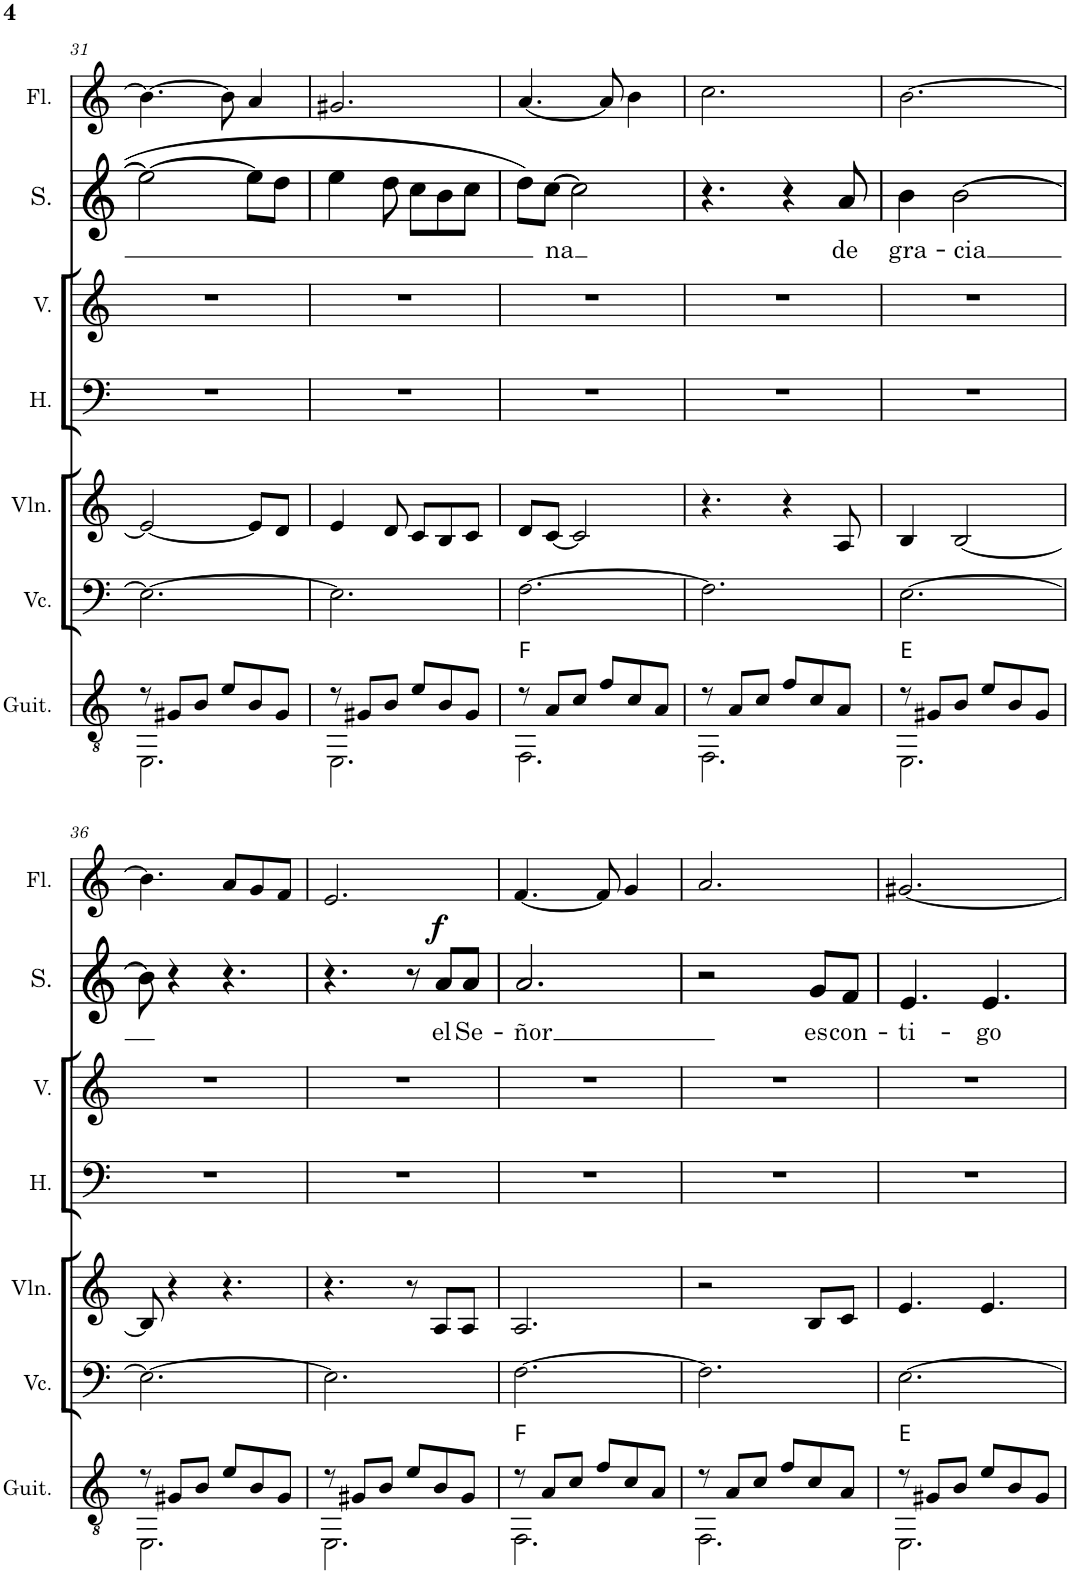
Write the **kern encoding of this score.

**kern	**harte	**kern	**kern	**kern	**kern	**kern	**text	**dynam	**kern
*part7	*part7	*part6	*part5	*part4	*part3	*part2	*part2	*part2	*part1
*staff7	*	*staff6	*staff5	*staff4	*staff3	*staff2	*staff2	*staff2	*staff1
*I"Guitarra	*	*I"Violonchelo	*I"Violín	*I"Hombres	*I"Mujeres	*I"Solista	*	*	*I"Flauta
*I'Guit.	*	*I'Vc.	*I'Vln.	*I'H.	*	*I'S.	*	*	*I'Fl.
!!LO:PB:g=z
*clefGv2	*	*clefF4	*clefG2	*clefF4	*clefG2	*clefG2	*	*	*clefG2
*k[]	*	*k[]	*k[]	*k[]	*k[]	*k[]	*	*	*k[]
*M6/8	*	*M6/8	*M6/8	*M6/8	*M6/8	*M6/8	*	*	*M6/8
=31	=31	=31	=31	=31	=31	=31	=31	=31	=31
*^	*	*	*	*	*	*	*	*	*
8r	2.EE\	.	2.E\_	2e/_	2.r	2.r	2ee\_	.	.	4.b\_
8G#X/L	.	.	.	.	.	.	.	.	.	.
8B/J	.	.	.	.	.	.	.	.	.	.
8e/L	.	.	.	.	.	.	.	.	.	8b\]
8B/	.	.	.	8e/L]	.	.	8ee\L]	.	.	4a/
8G#/J	.	.	.	8d/J	.	.	8dd\J	.	.	.
=32	=32	=32	=32	=32	=32	=32	=32	=32	=32	=32
8r	2.EE\	.	2.E\]	4e/	2.r	2.r	4ee\	.	.	2.g#X/
8G#X/L	.	.	.	.	.	.	.	.	.	.
8B/J	.	.	.	8d/	.	.	8dd\	.	.	.
8e/L	.	.	.	8c/L	.	.	8cc\L	.	.	.
8B/	.	.	.	8B/	.	.	8b\	.	.	.
8G#/J	.	.	.	8c/J	.	.	8cc\J	.	.	.
=33	=33	=33	=33	=33	=33	=33	=33	=33	=33	=33
8r	2.FF\	F:maj	[2.F\	8d/L	2.r	2.r	8dd\L	.	.	[4.a/
!	!	!	!	!	!	!	!	!LO:LY:b	!	!
8A/L	.	.	.	[8c/J	.	.	[8cc\J	-na	.	.
8c/J	.	.	.	2c/]	.	.	2cc\]	.	.	.
8f/L	.	.	.	.	.	.	.	.	.	8a/]
8c/	.	.	.	.	.	.	.	.	.	4b\
8A/J	.	.	.	.	.	.	.	.	.	.
=34	=34	=34	=34	=34	=34	=34	=34	=34	=34	=34
8r	2.FF\	.	2.F\]	4.r	2.r	2.r	4.r	.	.	2.cc\
8A/L	.	.	.	.	.	.	.	.	.	.
8c/J	.	.	.	.	.	.	.	.	.	.
8f/L	.	.	.	4r	.	.	4r	.	.	.
8c/	.	.	.	.	.	.	.	.	.	.
!	!	!	!	!	!	!	!	!LO:LY:b	!	!
8A/J	.	.	.	8A/	.	.	8a/	de	.	.
=35	=35	=35	=35	=35	=35	=35	=35	=35	=35	=35
!	!	!	!	!	!	!	!	!LO:LY:b	!	!
8r	2.EE\	E:maj	[2.E\	4B/	2.r	2.r	4b\	gra-	.	[2.b\
8G#X/L	.	.	.	.	.	.	.	.	.	.
!	!	!	!	!	!	!	!	!LO:LY:b	!	!
8B/J	.	.	.	[2B/	.	.	[2b\	-cia	.	.
8e/L	.	.	.	.	.	.	.	.	.	.
8B/	.	.	.	.	.	.	.	.	.	.
8G#/J	.	.	.	.	.	.	.	.	.	.
!!LO:LB:g=z
=36	=36	=36	=36	=36	=36	=36	=36	=36	=36	=36
8r	2.EE\	.	2.E\_	8B/]	2.r	2.r	8b\]	.	.	4.b\]
8G#X/L	.	.	.	4r	.	.	4r	.	.	.
8B/J	.	.	.	.	.	.	.	.	.	.
8e/L	.	.	.	4.r	.	.	4.r	.	.	8a/L
8B/	.	.	.	.	.	.	.	.	.	8g/
8G#/J	.	.	.	.	.	.	.	.	.	8f/J
=37	=37	=37	=37	=37	=37	=37	=37	=37	=37	=37
8r	2.EE\	.	2.E\]	4.r	2.r	2.r	4.r	.	.	2.e/
8G#X/L	.	.	.	.	.	.	.	.	.	.
8B/J	.	.	.	.	.	.	.	.	.	.
8e/L	.	.	.	8r	.	.	8r	.	.	.
!	!	!	!	!	!	!	!	!LO:LY:b	!LO:DY:a	!
8B/	.	.	.	8A/L	.	.	8a/L	el	f	.
!	!	!	!	!	!	!	!	!LO:LY:b	!	!
8G#/J	.	.	.	8A/J	.	.	8a/J	Se-	.	.
=38	=38	=38	=38	=38	=38	=38	=38	=38	=38	=38
!	!	!	!	!	!	!	!	!LO:LY:b	!	!
8r	2.FF\	F:maj	[2.F\	2.A/	2.r	2.r	2.a/	-ñor	.	[4.f/
8A/L	.	.	.	.	.	.	.	.	.	.
8c/J	.	.	.	.	.	.	.	.	.	.
8f/L	.	.	.	.	.	.	.	.	.	8f/]
8c/	.	.	.	.	.	.	.	.	.	4g/
8A/J	.	.	.	.	.	.	.	.	.	.
=39	=39	=39	=39	=39	=39	=39	=39	=39	=39	=39
8r	2.FF\	.	2.F\]	2r	2.r	2.r	2r	.	.	2.a/
8A/L	.	.	.	.	.	.	.	.	.	.
8c/J	.	.	.	.	.	.	.	.	.	.
8f/L	.	.	.	.	.	.	.	.	.	.
!	!	!	!	!	!	!	!	!LO:LY:b	!	!
8c/	.	.	.	8B/L	.	.	8g/L	es	.	.
!	!	!	!	!	!	!	!	!LO:LY:b	!	!
8A/J	.	.	.	8c/J	.	.	8f/J	con-	.	.
=40	=40	=40	=40	=40	=40	=40	=40	=40	=40	=40
!	!	!	!	!	!	!	!	!LO:LY:b	!	!
8r	2.EE\	E:maj	[2.E\	4.e/	2.r	2.r	4.e/	-ti-	.	[2.g#X/
8G#X/L	.	.	.	.	.	.	.	.	.	.
8B/J	.	.	.	.	.	.	.	.	.	.
!	!	!	!	!	!	!	!	!LO:LY:b	!	!
8e/L	.	.	.	4.e/	.	.	4.e/	-go	.	.
8B/	.	.	.	.	.	.	.	.	.	.
8G#/J	.	.	.	.	.	.	.	.	.	.
*v	*v	*	*	*	*	*	*	*	*	*
=	=	=	=	=	=	=	=	=	=
*-	*-	*-	*-	*-	*-	*-	*-	*-	*-
